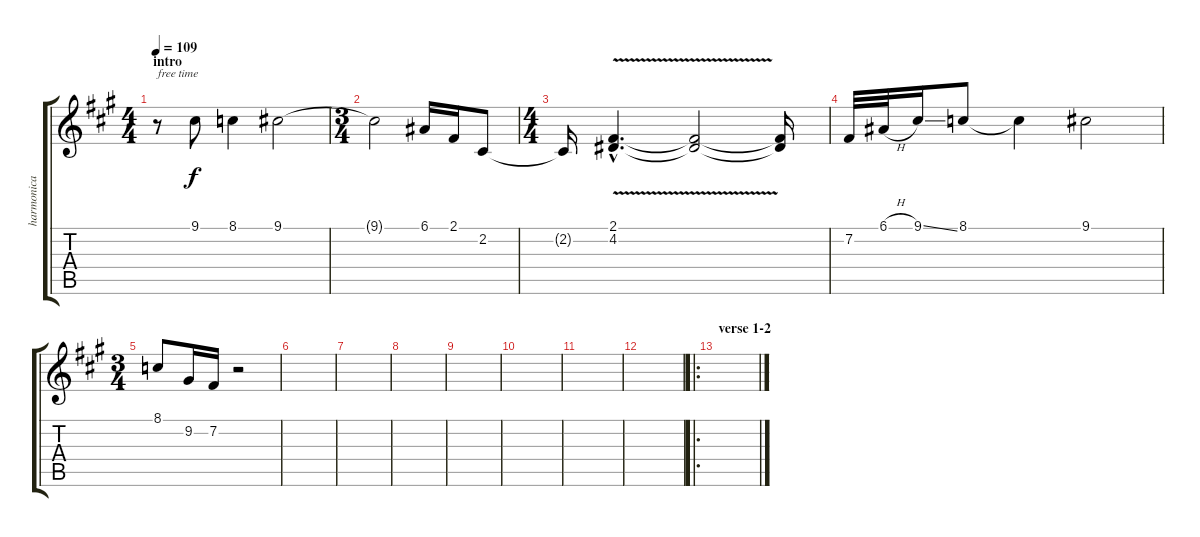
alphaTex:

\track ("harmonica" "harmonica") {instrument harmonica}
\staff {score tabs}
\tuning (E4 B3 G3 D3 A2 E2) {hide}
\ts (4 4)
\section ("" "intro")
\tempo 109
\clef g2
\ks a
r.8{txt "free time" dy f instrument harmonica} 9.1.8 8.1.4 9.1.2 |
\ts (3 4)
9.1{t}.2 6.1.16 2.1.16 2.2.8 |
\ts (4 4)
2.2{t}.16 (2.1{hac} 4.2{v hac}).4{d} (2.1{t} 4.2{t}).2 (2.1{t} 4.2{t}).16 |
7.2.32 6.1{h}.32 9.1{ss}.16 8.1.8 8.1{t}.4 9.1.2 |
\ts (3 4)
8.1.8 9.2.16 7.2.16 r.2 |
|
|
|
|
|
|
|
\ro
\section ("" "verse 1-2")
